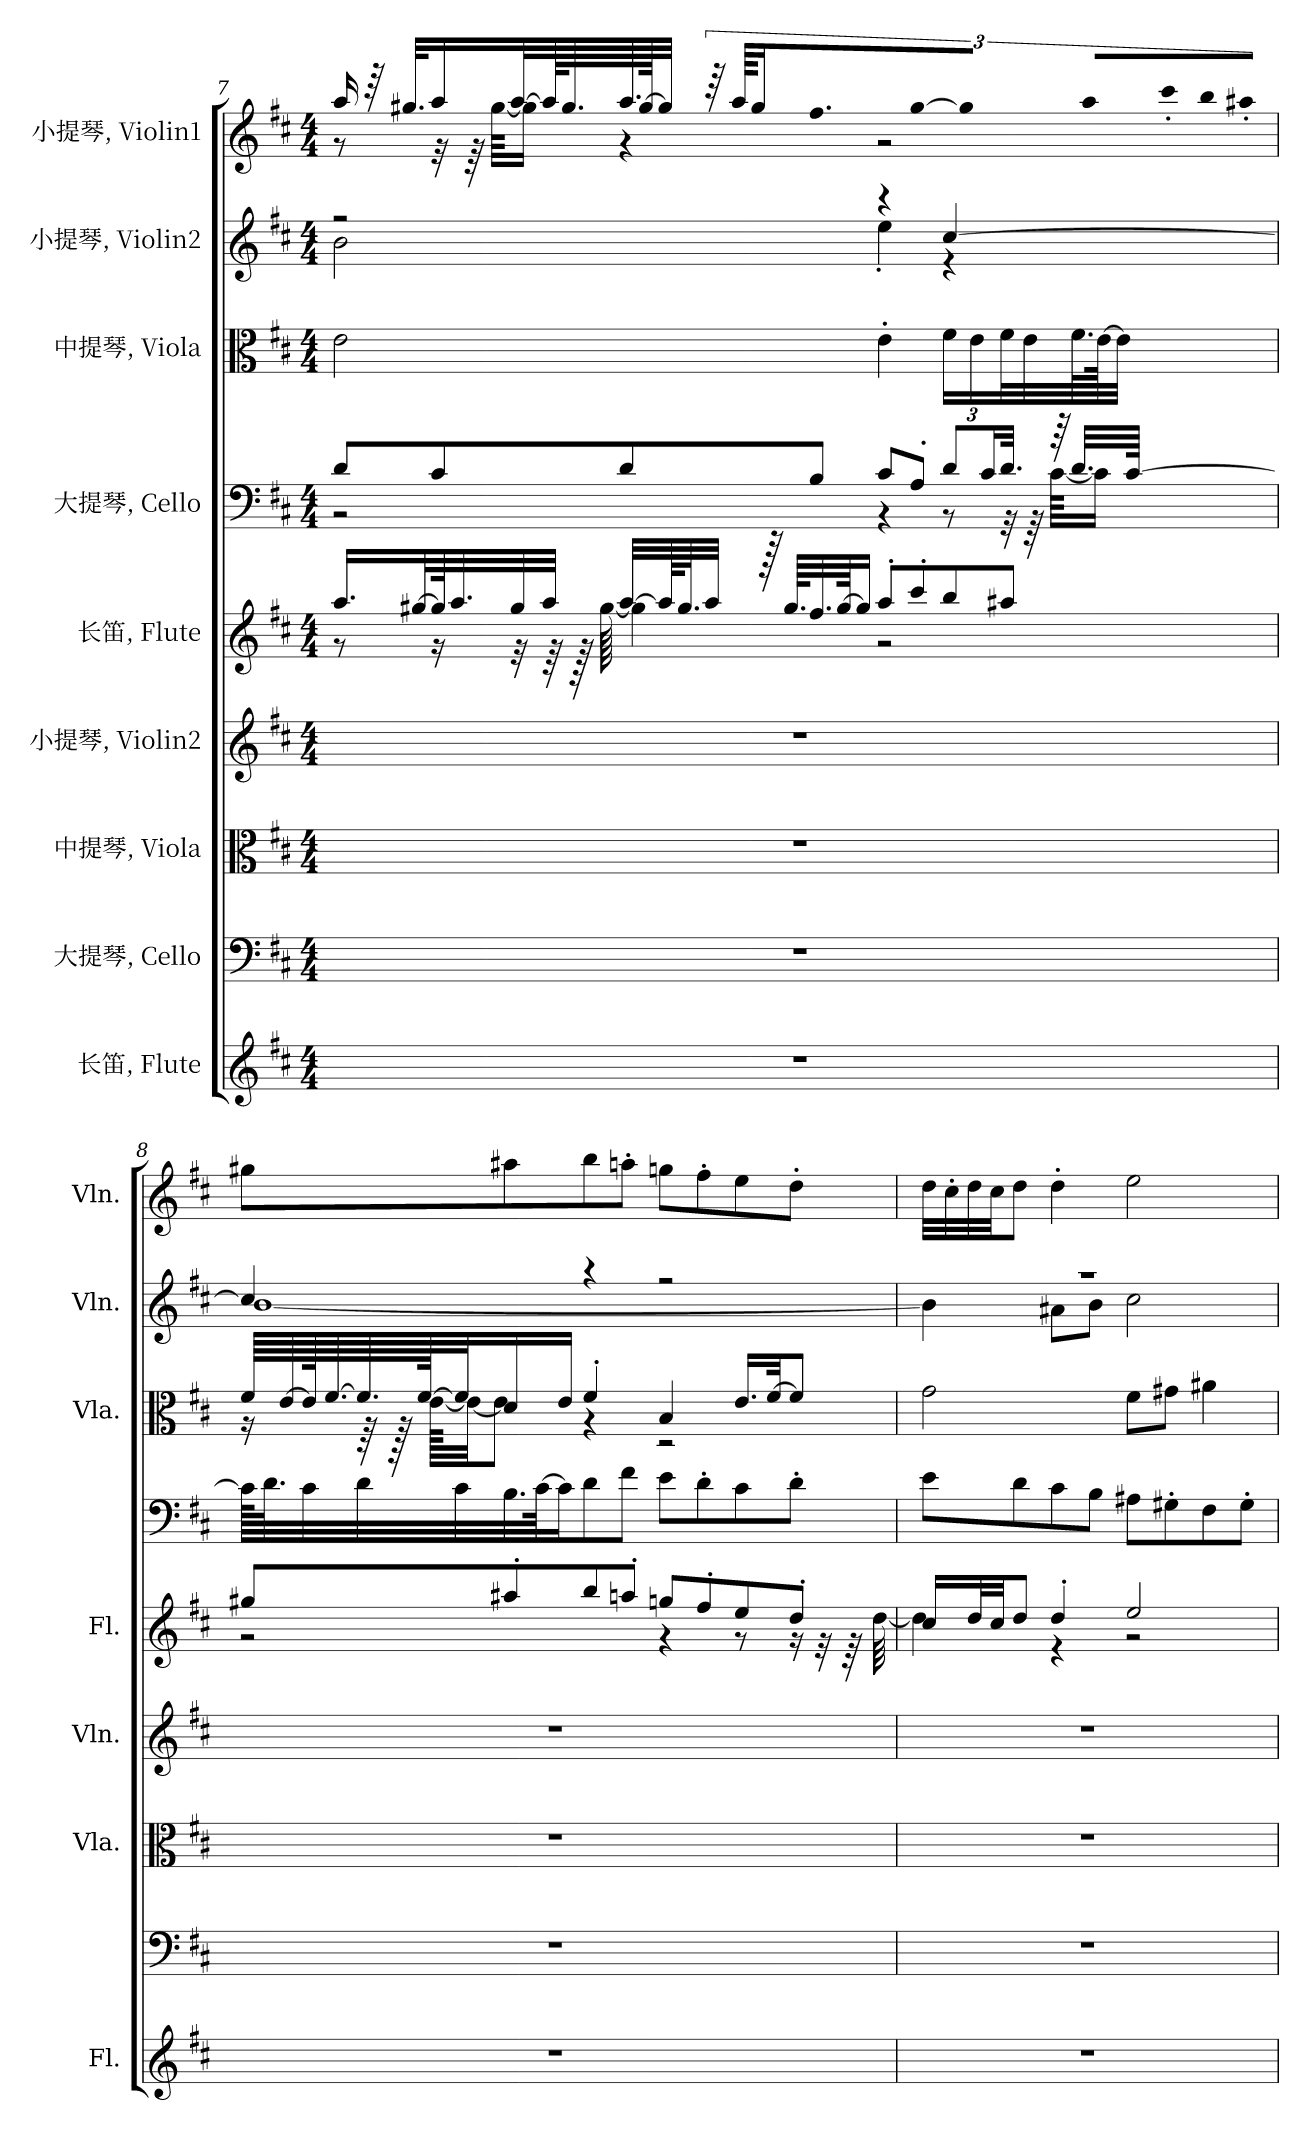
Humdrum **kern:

**kern	**kern	**kern	**kern	**kern	**kern	**kern	**kern	**kern
*part9	*part8	*part7	*part6	*part5	*part4	*part3	*part2	*part1
*staff9	*staff8	*staff7	*staff6	*staff5	*staff4	*staff3	*staff2	*staff1
*I"长笛, Flute	*I"大提琴, Cello	*I"中提琴, Viola	*I"小提琴, Violin2	*I"长笛, Flute	*I"大提琴, Cello	*I"中提琴, Viola	*I"小提琴, Violin2	*I"小提琴, Violin1
*I'Fl.	*	*I'Vla.	*I'Vln.	*I'Fl.	*	*I'Vla.	*I'Vln.	*I'Vln.
!!LO:PB:g=z
*clefG2	*clefF4	*clefC3	*clefG2	*clefG2	*clefF4	*clefC3	*clefG2	*clefG2
*k[f#c#]	*k[f#c#]	*k[f#c#]	*k[f#c#]	*k[f#c#]	*k[f#c#]	*k[f#c#]	*k[f#c#]	*k[f#c#]
*M4/4	*M4/4	*M4/4	*M4/4	*M4/4	*M4/4	*M4/4	*M4/4	*M4/4
=7	=7	=7	=7	=7	=7	=7	=7	=7
*	*	*	*	*^	*^	*	*^	*^
1r	1r	1r	1r	16.aa/LL	8r	8d/L	2r	2e\	2r	2b\	16aa/	8r
.	.	.	.	.	.	.	.	.	.	.	64r	.
.	.	.	.	.	.	.	.	.	.	.	32.gg#X/KLL	.
.	.	.	.	[32gg#X/L	.	.	.	.	.	.	.	.
.	.	.	.	64gg#/K]	16r	8c#/	.	.	.	.	16aa/	32r
.	.	.	.	32.aa/	.	.	.	.	.	.	.	.
.	.	.	.	.	.	.	.	.	.	.	.	64r
.	.	.	.	.	.	.	.	.	.	.	.	[64gg#\KKLL
.	.	.	.	32gg#/	32r	.	.	.	.	.	[32aa/L	16gg#\JJ]
.	.	.	.	32aa/JJJ	64r	.	.	.	.	.	128aa/KL]	.
.	.	.	.	.	.	.	.	.	.	.	64.gg#/	.
.	.	.	.	.	128r	.	.	.	.	.	.	.
.	.	.	.	.	[128gg#\	.	.	.	.	.	.	.
.	.	.	.	[32aa/LLL	4gg#\]	8d/	.	.	.	.	64.aa/	4r
.	.	.	.	.	.	.	.	.	.	.	[128gg#/JK	.
.	.	.	.	128aa/KL]	.	.	.	.	.	.	32gg#/JJJ]	.
.	.	.	.	64.gg#/J	.	.	.	.	.	.	.	.
.	.	.	.	32aa/JJJ	.	.	.	.	.	.	96r	.
.	.	.	.	.	.	.	.	.	.	.	96aa/KKLL	.
.	.	.	.	.	.	.	.	.	.	.	24gg#/	.
.	.	.	.	128r	.	.	.	.	.	.	.	.
.	.	.	.	64.gg#/KLLL	.	.	.	.	.	.	.	.
.	.	.	.	32.ff#/	.	8B/J	.	.	.	.	32.ff#/L	.
.	.	.	.	[64gg#/JK	.	.	.	.	.	.	[64gg#/JK	.
.	.	.	.	16gg#/JJ]	.	.	.	.	.	.	16gg#/JJ]	.
.	.	.	.	8aa'/L	2r	8c#/L	4r	4e'\	4r	4ee'\	8aa/L	2r
.	.	.	.	8ccc#'/	.	8A'/J	.	.	.	.	8ccc#'/	.
*	*	*	*	*	*	*Xbrackettup	*	*	*	*	*	*
.	.	.	.	8bb/	.	12d/L	8r	16f#\LL	[4cc#/	4r	8bb/	.
.	.	.	.	.	.	.	.	16e\	.	.	.	.
.	.	.	.	.	.	24c#/L	.	.	.	.	.	.
.	.	.	.	8aa#X/J	.	32.d/JJk	32r	32f#\L	.	.	8aa#X'/J	.
.	.	.	.	.	.	.	64r	32e\	.	.	.	.
.	.	.	.	.	.	64r	[64c#\KKLL	.	.	.	.	.
.	.	.	.	.	.	32.d/LLL	16c#\JJ]	64.f#\L	.	.	.	.
.	.	.	.	.	.	.	.	[128e\JK	.	.	.	.
.	.	.	.	.	.	.	.	32e\JJJ]	.	.	.	.
.	.	.	.	.	.	[64c#/JJJk	.	.	.	.	.	.
*	*	*	*	*	*	*v	*v	*	*	*	*v	*v
!!LO:PB:g=z
=8	=8	=8	=8	=8	=8	=8	=8	=8	=8	=8
*	*	*	*	*	*	*	*^	*	*	*
1r	1r	1r	1r	8gg#X/L	2r	128c#\KLLLL]	64f#/LLLL	16r	4cc#/]	[1b	8gg#X\L
.	.	.	.	.	.	64.d\J	.	.	.	.	.
.	.	.	.	.	.	.	[64e/	.	.	.	.
.	.	.	.	.	.	32c#\	128e/K]	.	.	.	.
.	.	.	.	.	.	.	[64.f#/	.	.	.	.
.	.	.	.	.	.	32d\	64.f#/]	64r	.	.	.
.	.	.	.	.	.	.	.	128r	.	.	.
.	.	.	.	.	.	.	[128f#/JK	[128e\KKLLL	.	.	.
.	.	.	.	.	.	32c#\	32f#/J]	32e\JJ_	.	.	.
.	.	.	.	8aa#X'/	.	32.B\	16d/	8e\J]	.	.	8aa#X\
.	.	.	.	.	.	[64c#\JK	.	.	.	.	.
.	.	.	.	.	.	16c#\J]	16e/JJ	.	.	.	.
.	.	.	.	8bb/	.	8d\	4f#'/	4r	4r	.	8bb\
.	.	.	.	8aan'/J	.	8f#\J	.	.	.	.	8aan'\J
.	.	.	.	8ggn/L	4r	8e\L	4B/	2r	2r	.	8ggn\L
.	.	.	.	8ff#'/	.	8d'\	.	.	.	.	8ff#'\
.	.	.	.	8ee/	8r	8c#\	16.e/LL	.	.	.	8ee\
.	.	.	.	.	.	.	[32f#/JK	.	.	.	.
.	.	.	.	8dd'/J	16r	8d'\J	8f#/J]	.	.	.	8dd'\J
.	.	.	.	.	32r	.	.	.	.	.	.
.	.	.	.	.	64r	.	.	.	.	.	.
.	.	.	.	.	[64dd\	.	.	.	.	.	.
*	*	*	*	*	*	*	*v	*v	*	*	*
!!LO:PB:g=z
=9	=9	=9	=9	=9	=9	=9	=9	=9	=9	=9
1r	1r	1r	1r	16cc#/LL	4dd\]	8e\L	2g\	1r	4b\]	32dd\LLL
.	.	.	.	.	.	.	.	.	.	32cc#'\
.	.	.	.	32dd/L	.	.	.	.	.	32dd\
.	.	.	.	32cc#/JJ	.	.	.	.	.	32cc#\JJ
.	.	.	.	8dd/J	.	8d\	.	.	.	8dd\J
.	.	.	.	4dd'/	4r	8c#\	.	.	8a#X\L	4dd'\
.	.	.	.	.	.	8B\J	.	.	8b\J	.
.	.	.	.	2ee/	2r	8A#X\L	8f#\L	.	2cc#\	2ee\
.	.	.	.	.	.	8G#X'\	8g#X\J	.	.	.
.	.	.	.	.	.	8F#\	4a#X\	.	.	.
.	.	.	.	.	.	8G#'\J	.	.	.	.
*	*	*	*	*v	*v	*	*	*v	*v	*
=	=	=	=	=	=	=	=	=
*-	*-	*-	*-	*-	*-	*-	*-	*-
